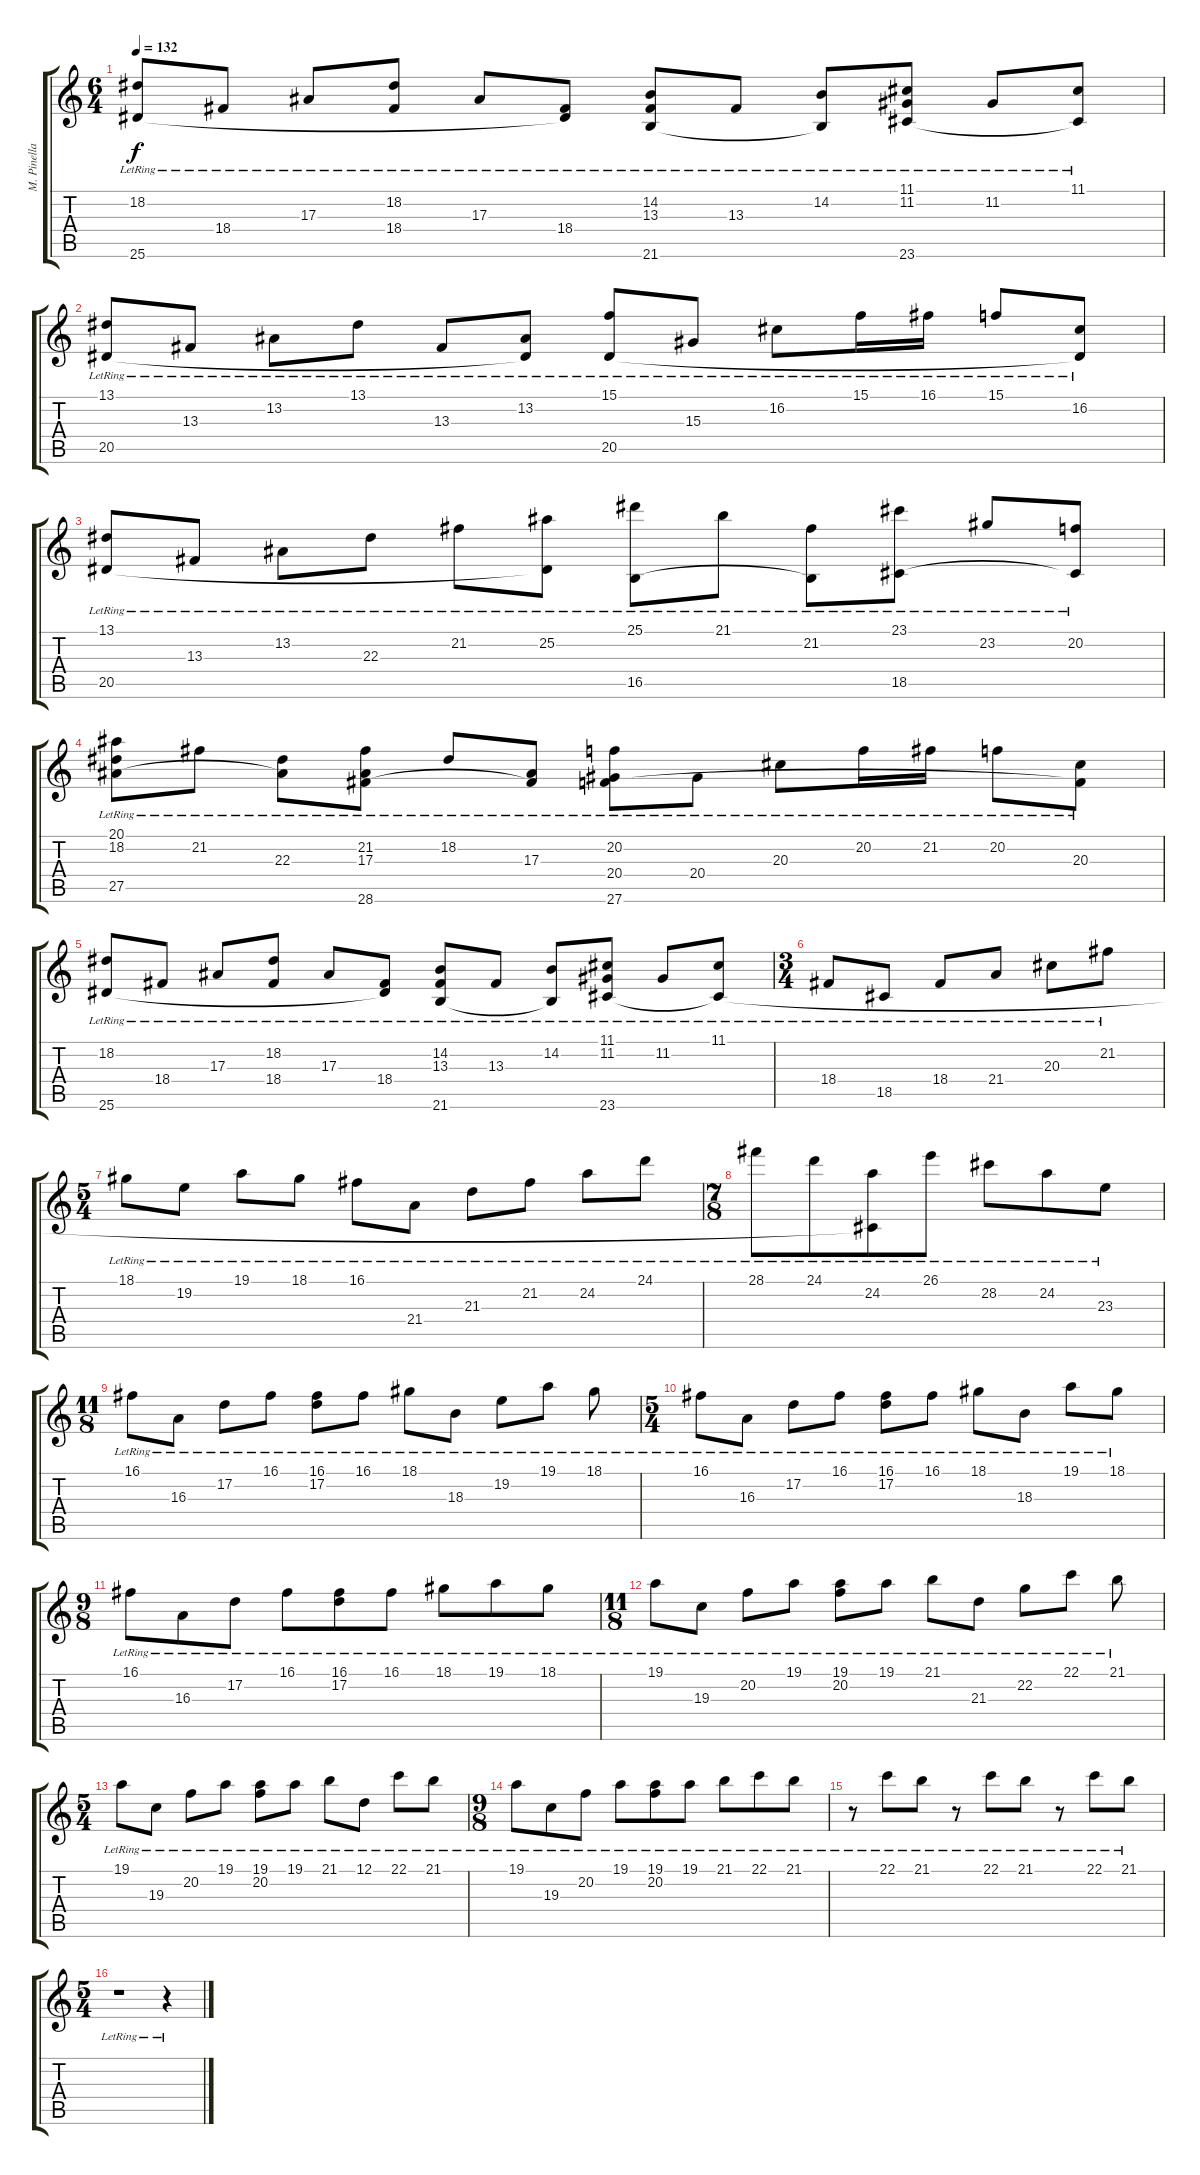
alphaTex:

\track ("M. Pinella [Piano, Add. Guitar]" "M. Pinella") {instrument pad1newage}
\staff {score tabs}
\tuning (D4 A3 F3 C3 G2 D2) {hide}
\ts (6 4)
\tempo 132
\clef g2
\ks c
(18.2{lr} 25.6{lr}).8{dy f volume 16 instrument brightacousticpiano} 18.4{lr}.8 17.3{lr}.8 (18.2{lr} 18.4{lr}).8 17.3{lr}.8 (18.4{lr} 25.6{t}).8 (14.2{lr} 13.3{lr} 21.6{lr}).8 13.3{lr}.8 (14.2{lr} 21.6{t}).8 (11.1{lr} 11.2{lr} 23.6{lr}).8 11.2{lr}.8 (11.1{lr} 23.6{t}).8 |
(13.1{lr} 20.5{lr}).8{volume 16 instrument brightacousticpiano} 13.3{lr}.8 13.2{lr}.8 13.1{lr}.8 13.3{lr}.8 (13.2{lr} 20.5{t}).8 (15.1{lr} 20.5{lr}).8 15.3{lr}.8 16.2{lr}.8 15.1{lr}.16 16.1{lr}.16 15.1{lr}.8 (16.2{lr} 20.5{t}).8 |
(13.1{lr} 20.5{lr}).8{volume 16 instrument brightacousticpiano} 13.3{lr}.8 13.2{lr}.8 22.3{lr}.8 21.2{lr}.8 (25.2{lr} 20.5{t}).8 (25.1{lr} 16.5{lr}).8 21.1{lr}.8 (21.2{lr} 16.5{t}).8 (23.1{lr} 18.5{lr}).8 23.2{lr}.8 (20.2{lr} 18.5{t}).8 |
(20.1{lr} 18.2{lr} 27.5{lr}).8{volume 16 instrument brightacousticpiano} 21.2{lr}.8 (22.3{lr} 27.5{t}).8 (21.2{lr} 17.3{lr} 28.6{lr}).8 18.2{lr}.8 (17.3{lr} 28.6{t}).8 (20.2{lr} 20.4{lr} 27.6{lr}).8 20.4{lr}.8 20.3{lr}.8 20.2{lr}.16 21.2{lr}.16 20.2{lr}.8 (20.3{lr} 27.6{t}).8 |
(18.2{lr} 25.6{lr}).8{volume 16 instrument brightacousticpiano} 18.4{lr}.8 17.3{lr}.8 (18.2{lr} 18.4{lr}).8 17.3{lr}.8 (18.4{lr} 25.6{t}).8 (14.2{lr} 13.3{lr} 21.6{lr}).8 13.3{lr}.8 (14.2{lr} 21.6{t}).8 (11.1{lr} 11.2{lr} 23.6{lr}).8 11.2{lr}.8 (11.1{lr} 23.6{t}).8 |
\ts (3 4)
18.4{lr}.8{volume 16 instrument brightacousticpiano} 18.5{lr}.8 18.4{lr}.8 21.4{lr}.8 20.3{lr}.8 21.2{lr}.8 |
\ts (5 4)
18.1{lr}.8 19.2{lr}.8 19.1{lr}.8{volume 16 instrument brightacousticpiano} 18.1{lr}.8 16.1{lr}.8 21.4{lr}.8 21.3{lr}.8 21.2{lr}.8 24.2{lr}.8 24.1{lr}.8 |
\ts (7 8)
28.1{lr}.8{volume 16 instrument brightacousticpiano} 24.1{lr}.8 (24.2{lr} 23.6{t}).8 26.1{lr}.8 28.2{lr}.8 24.2{lr}.8 23.3{lr}.8 |
\ts (11 8)
16.1{lr}.8{volume 16 instrument brightacousticpiano} 16.3{lr}.8 17.2{lr}.8 16.1{lr}.8 (16.1{lr} 17.2{lr}).8 16.1{lr}.8 18.1{lr}.8 18.3{lr}.8 19.2{lr}.8 19.1{lr}.8 18.1{lr}.8 |
\ts (5 4)
16.1{lr}.8{volume 16 instrument brightacousticpiano} 16.3{lr}.8 17.2{lr}.8 16.1{lr}.8 (16.1{lr} 17.2{lr}).8 16.1{lr}.8 18.1{lr}.8 18.3{lr}.8 19.1{lr}.8 18.1{lr}.8 |
\ts (9 8)
16.1{lr}.8{volume 16 instrument brightacousticpiano} 16.3{lr}.8 17.2{lr}.8 16.1{lr}.8 (16.1{lr} 17.2{lr}).8 16.1{lr}.8 18.1{lr}.8 19.1{lr}.8 18.1{lr}.8 |
\ts (11 8)
19.1{lr}.8{volume 16 instrument brightacousticpiano} 19.3{lr}.8 20.2{lr}.8 19.1{lr}.8 (19.1{lr} 20.2{lr}).8 19.1{lr}.8 21.1{lr}.8 21.3{lr}.8 22.2{lr}.8 22.1{lr}.8 21.1{lr}.8 |
\ts (5 4)
19.1{lr}.8{volume 16 instrument brightacousticpiano} 19.3{lr}.8 20.2{lr}.8 19.1{lr}.8 (19.1{lr} 20.2{lr}).8 19.1{lr}.8 21.1{lr}.8 12.1{lr}.8 22.1{lr}.8 21.1{lr}.8 |
\ts (9 8)
19.1{lr}.8{volume 16 instrument brightacousticpiano} 19.3{lr}.8 20.2{lr}.8 19.1{lr}.8 (19.1{lr} 20.2{lr}).8 19.1{lr}.8 21.1{lr}.8 22.1{lr}.8 21.1{lr}.8 |
r.8{volume 16 instrument brightacousticpiano} 22.1{lr}.8 21.1{lr}.8 r.8 22.1{lr}.8 21.1{lr}.8 r.8 22.1{lr}.8 21.1{lr}.8 |
\ts (5 4)
r.1 r.4
